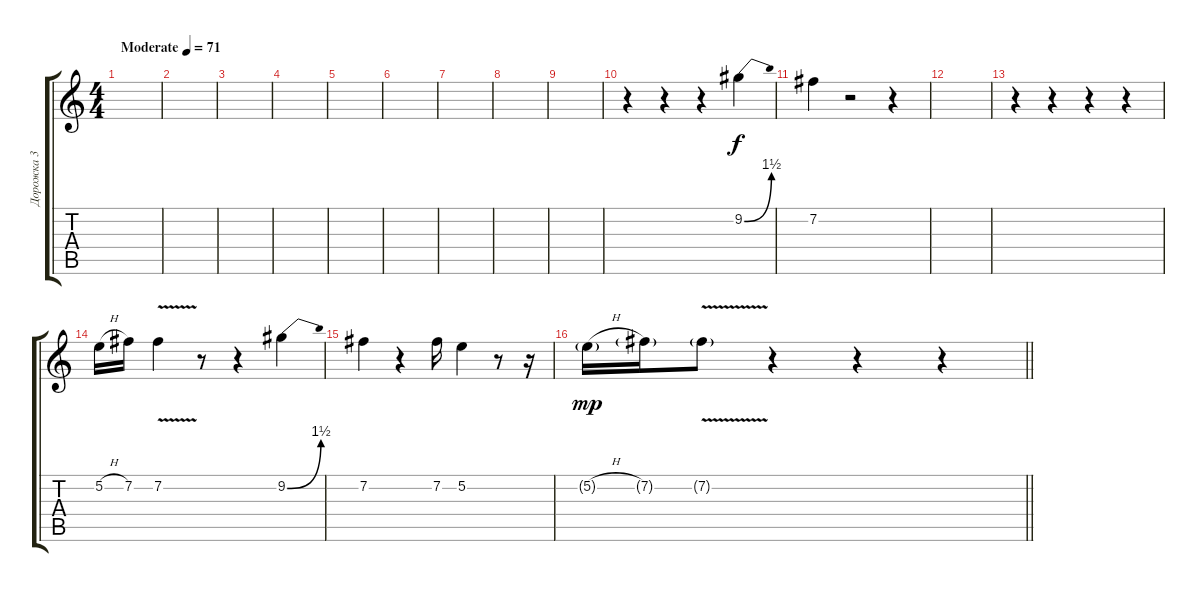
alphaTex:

\track ("Дорожка 3" "Дорожка 3") {instrument electricguitarjazz}
\staff {score tabs}
\tuning (E4 B3 G3 D3 A2 E2) {hide}
\ts (4 4)
\tempo (71 "Moderate")
\clef g2
\ks c
|
|
|
|
|
|
|
|
|
r.4 r.4 r.4 9.2{be (bend 0 0 60 6)}.4 |
7.2.4 r.2 r.4 |
|
r.4 r.4 r.4 r.4 |
5.2{h}.16 7.2.16 7.2{v}.4 r.8 r.4 9.2{be (bend 0 0 60 6)}.4 |
7.2.4 r.4 7.2.16 5.2.4 r.8 r.16 |
\barLineRight lightlight
5.2{h g}.16{dy mp} 7.2{g}.16 7.2{v g}.8 r.4 r.4 r.4
